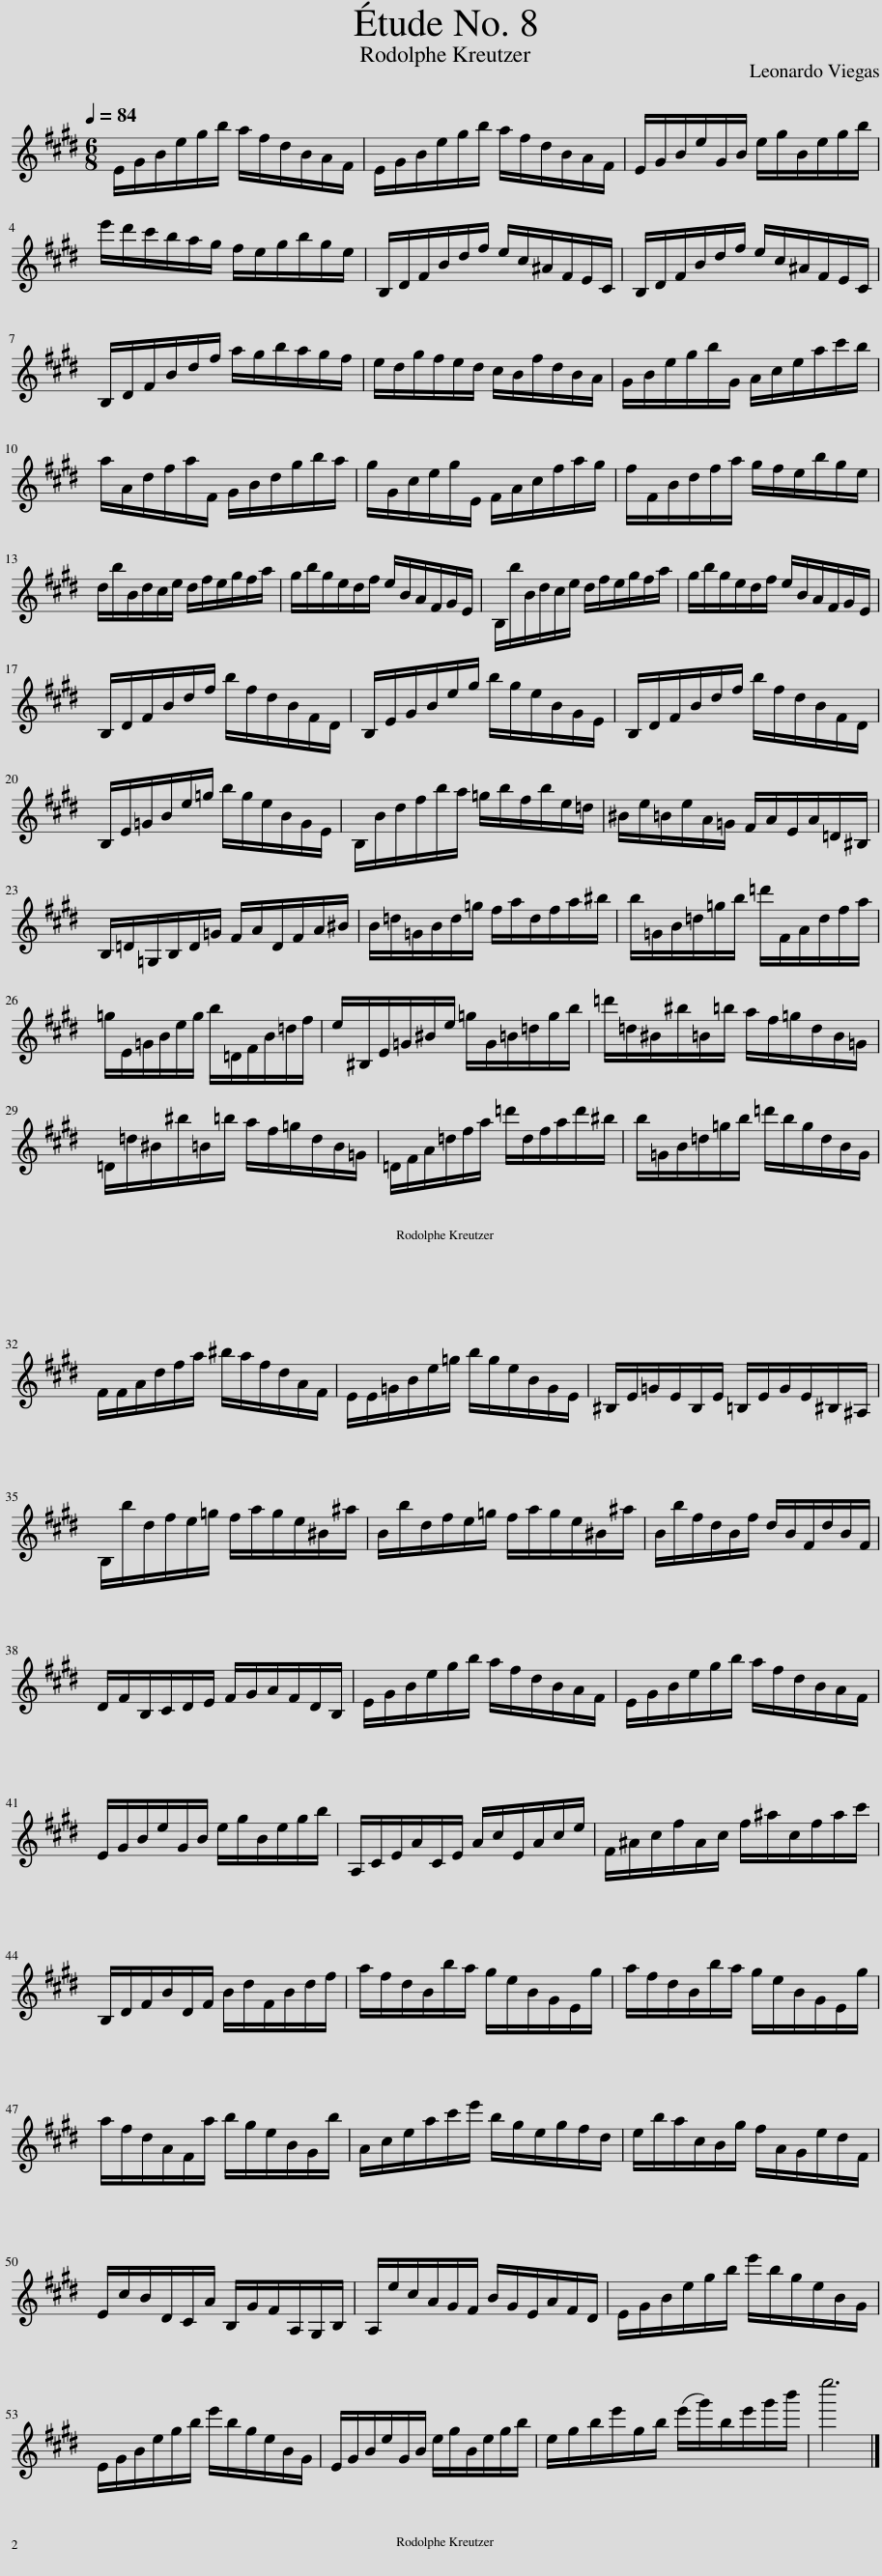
X:1
L:1/8
Q:1/4=84
M:6/8
I:linebreak $
K:E
V:1 treble
V:1
 E/G/B/e/g/b/ a/f/d/B/A/F/ | E/G/B/e/g/b/ a/f/d/B/A/F/ | E/G/B/e/G/B/ e/g/B/e/g/b/ |$ e'/d'/c'/b/a/g/ f/e/g/b/g/e/ | B,/D/F/B/d/f/ e/c/^A/F/E/C/ | %5
 B,/D/F/B/d/f/ e/c/^A/F/E/C/ |$ B,/D/F/B/d/f/ a/g/b/a/g/f/ | e/d/g/f/e/d/ c/B/f/d/B/A/ | G/B/e/g/b/G/ A/c/e/a/c'/b/ |$ a/A/d/f/a/F/ G/B/d/g/b/a/ | %10
 g/G/c/e/g/E/ F/A/c/f/a/g/ | f/F/B/d/f/a/ g/f/e/b/g/e/ |$ d/b/B/d/c/e/ d/f/e/g/f/a/ | g/b/g/e/d/f/ e/B/A/F/G/E/ | B,/b/B/d/c/e/ d/f/e/g/f/a/ | %15
 g/b/g/e/d/f/ e/B/A/F/G/E/ |$ B,/D/F/B/d/f/ b/f/d/B/F/D/ | B,/E/G/B/e/g/ b/g/e/B/G/E/ | B,/D/F/B/d/f/ b/f/d/B/F/D/ |$ B,/E/=G/B/e/=g/ b/g/e/B/G/E/ | %20
 B,/B/d/f/b/a/ =g/b/f/b/e/=d/ | ^B/e/=B/e/A/=G/ F/A/E/A/=D/^B,/ |$ B,/=D/=G,/B,/D/=G/ F/A/D/F/A/^B/ | B/=d/=G/B/d/=g/ f/a/d/f/a/^b/ | b/=G/B/=d/=g/b/ =d'/F/A/d/f/a/ |$ %25
 =g/E/=G/B/e/g/ b/=D/F/B/=d/f/ | e/^B,/E/=G/^B/e/ =g/G/=B/=d/g/b/ | =d'/=d/^B/^b/=B/=b/ a/f/=g/d/B/=G/ |$ =D/=d/^B/^b/=B/=b/ a/f/=g/d/B/=G/ | =D/F/A/=d/f/a/ =d'/d/f/a/d'/^b/ | %30
 b/=G/B/=d/=g/b/ =d'/b/g/d/B/G/ |$ F/F/A/d/f/a/ ^b/a/f/d/A/F/ | E/E/=G/B/e/=g/ b/g/e/B/G/E/ | ^B,/E/=G/E/B,/E/ =B,/E/G/E/^B,/^A,/ |$ B,/b/d/f/e/=g/ f/a/g/e/^B/^a/ | %35
 B/b/d/f/e/=g/ f/a/g/e/^B/^a/ | B/b/f/d/B/f/ d/B/F/d/B/F/ |$ D/F/B,/C/D/E/ F/G/A/F/D/B,/ | E/G/B/e/g/b/ a/f/d/B/A/F/ | E/G/B/e/g/b/ a/f/d/B/A/F/ |$ %40
 E/G/B/e/G/B/ e/g/B/e/g/b/ | A,/C/E/A/C/E/ A/c/E/A/c/e/ | F/^A/c/f/A/c/ f/^a/c/f/a/c'/ |$ B,/D/F/B/D/F/ B/d/F/B/d/f/ | a/f/d/B/b/a/ g/e/B/G/E/g/ | %45
 a/f/d/B/b/a/ g/e/B/G/E/g/ |$ a/f/d/A/F/a/ b/g/e/B/G/b/ | A/c/e/a/c'/e'/ b/g/e/g/f/d/ | e/b/a/c/B/g/ f/A/G/e/d/F/ |$ E/c/B/D/C/A/ B,/G/F/A,/G,/B,/ | %50
 A,/e/c/A/G/F/ B/G/E/A/F/D/ | E/G/B/e/g/b/ e'/b/g/e/B/G/ |$ E/G/B/e/g/b/ e'/b/g/e/B/G/ | E/G/B/e/G/B/ e/g/B/e/g/b/ | e/g/b/e'/g/b/ (e'/g'/)b/e'/g'/b'/ | %55
 e''6 |] %56
